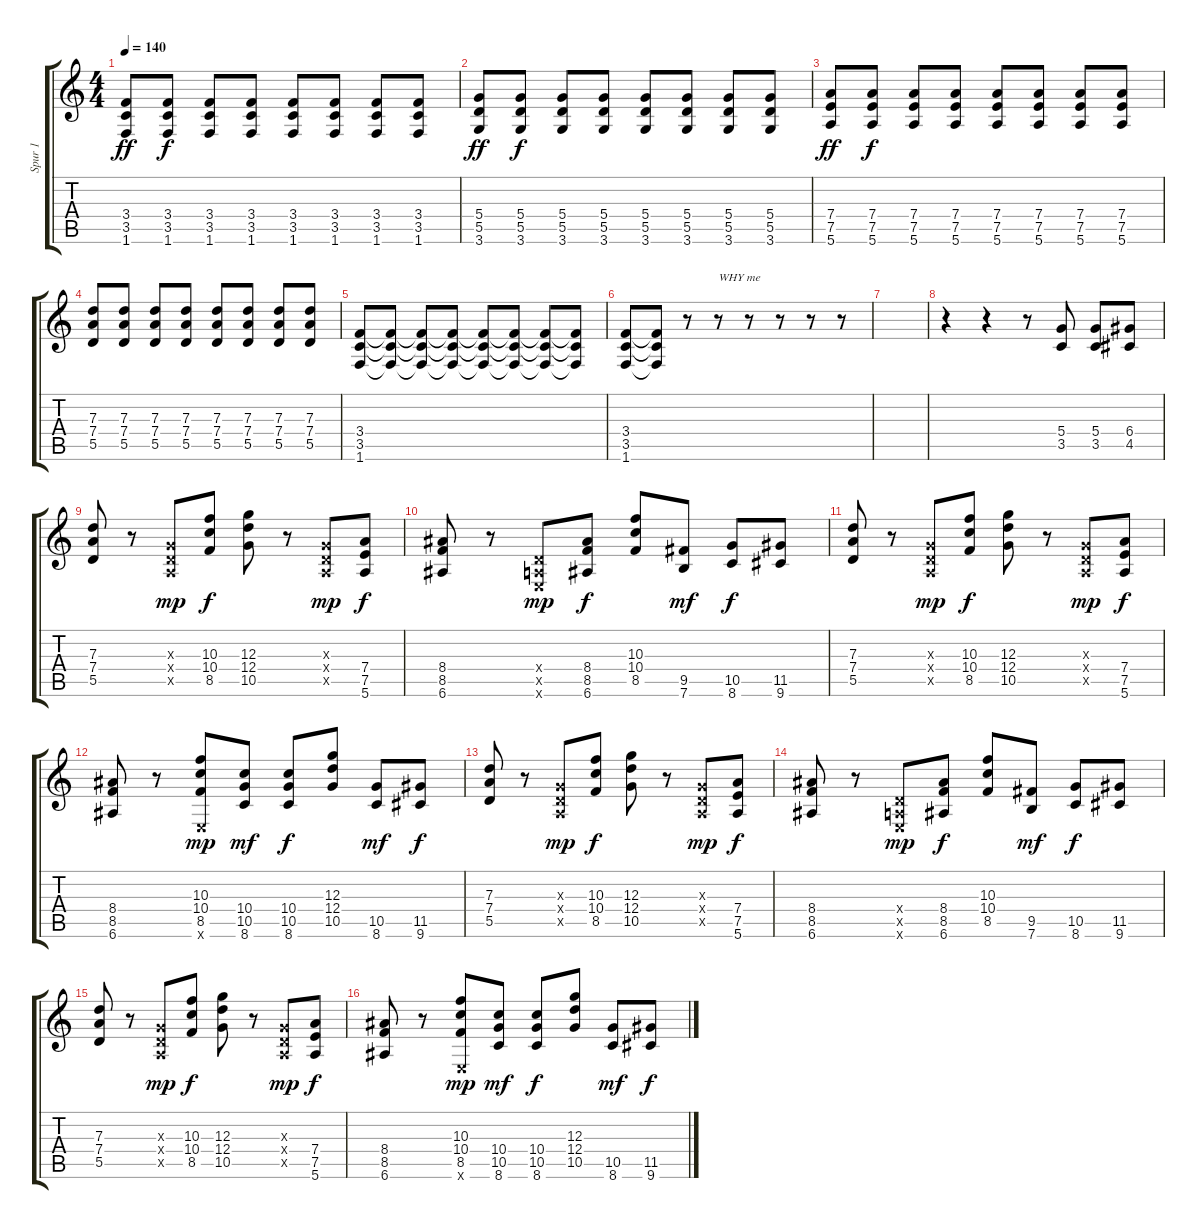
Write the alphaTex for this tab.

\track ("Spur 1" "Spur 1") {instrument electricguitarclean}
\staff {score tabs}
\tuning (E4 B3 G3 D3 A2 E2) {hide}
\ts (4 4)
\tempo 140
\clef g2
\ks c
(3.4 3.5 1.6).8{dy ff} (3.4 3.5 1.6).8{dy f} (3.4 3.5 1.6).8 (3.4 3.5 1.6).8 (3.4 3.5 1.6).8 (3.4 3.5 1.6).8 (3.4 3.5 1.6).8 (3.4 3.5 1.6).8 |
(5.4 5.5 3.6).8{dy ff} (5.4 5.5 3.6).8{dy f} (5.4 5.5 3.6).8 (5.4 5.5 3.6).8 (5.4 5.5 3.6).8 (5.4 5.5 3.6).8 (5.4 5.5 3.6).8 (5.4 5.5 3.6).8 |
(7.4 7.5 5.6).8{dy ff} (7.4 7.5 5.6).8{dy f} (7.4 7.5 5.6).8 (7.4 7.5 5.6).8 (7.4 7.5 5.6).8 (7.4 7.5 5.6).8 (7.4 7.5 5.6).8 (7.4 7.5 5.6).8 |
(7.3 7.4 5.5).8 (7.3 7.4 5.5).8 (7.3 7.4 5.5).8 (7.3 7.4 5.5).8 (7.3 7.4 5.5).8 (7.3 7.4 5.5).8 (7.3 7.4 5.5).8 (7.3 7.4 5.5).8 |
(3.4 3.5 1.6).8 (3.4{t} 3.5{t} 1.6{t}).8 (3.4{t} 3.5{t} 1.6{t}).8 (3.4{t} 3.5{t} 1.6{t}).8 (3.4{t} 3.5{t} 1.6{t}).8 (3.4{t} 3.5{t} 1.6{t}).8 (3.4{t} 3.5{t} 1.6{t}).8 (3.4{t} 3.5{t} 1.6{t}).8 |
(3.4 3.5 1.6).8 (3.4{t} 3.5{t} 1.6{t}).8 r.8 r.8{txt "WHY me"} r.8 r.8 r.8 r.8 |
|
r.4 r.4 r.8 (5.4 3.5).8 (5.4 3.5).8 (6.4 4.5).8 |
(7.3 7.4 5.5).8 r.8 (0.3{x} 0.4{x} 0.5{x}).8{dy mp} (10.3 10.4 8.5).8{dy f} (12.3 12.4 10.5).8 r.8 (0.3{x} 0.4{x} 0.5{x}).8{dy mp} (7.4 7.5 5.6).8{dy f} |
(8.4 8.5 6.6).8 r.8 (0.4{x} 0.5{x} 0.6{x}).8{dy mp} (8.4 8.5 6.6).8{dy f} (10.3 10.4 8.5).8 (9.5 7.6).8{dy mf} (10.5 8.6).8{dy f} (11.5 9.6).8 |
(7.3 7.4 5.5).8 r.8 (0.3{x} 0.4{x} 0.5{x}).8{dy mp} (10.3 10.4 8.5).8{dy f} (12.3 12.4 10.5).8 r.8 (0.3{x} 0.4{x} 0.5{x}).8{dy mp} (7.4 7.5 5.6).8{dy f} |
(8.4 8.5 6.6).8 r.8 (10.3 10.4 8.5 0.6{x}).8{dy mp} (10.4 10.5 8.6).8{dy mf} (10.4 10.5 8.6).8{dy f} (12.3 12.4 10.5).8 (10.5 8.6).8{dy mf} (11.5 9.6).8{dy f} |
(7.3 7.4 5.5).8 r.8 (0.3{x} 0.4{x} 0.5{x}).8{dy mp} (10.3 10.4 8.5).8{dy f} (12.3 12.4 10.5).8 r.8 (0.3{x} 0.4{x} 0.5{x}).8{dy mp} (7.4 7.5 5.6).8{dy f} |
(8.4 8.5 6.6).8 r.8 (0.4{x} 0.5{x} 0.6{x}).8{dy mp} (8.4 8.5 6.6).8{dy f} (10.3 10.4 8.5).8 (9.5 7.6).8{dy mf} (10.5 8.6).8{dy f} (11.5 9.6).8 |
(7.3 7.4 5.5).8 r.8 (0.3{x} 0.4{x} 0.5{x}).8{dy mp} (10.3 10.4 8.5).8{dy f} (12.3 12.4 10.5).8 r.8 (0.3{x} 0.4{x} 0.5{x}).8{dy mp} (7.4 7.5 5.6).8{dy f} |
(8.4 8.5 6.6).8 r.8 (10.3 10.4 8.5 0.6{x}).8{dy mp} (10.4 10.5 8.6).8{dy mf} (10.4 10.5 8.6).8{dy f} (12.3 12.4 10.5).8 (10.5 8.6).8{dy mf} (11.5 9.6).8{dy f}
